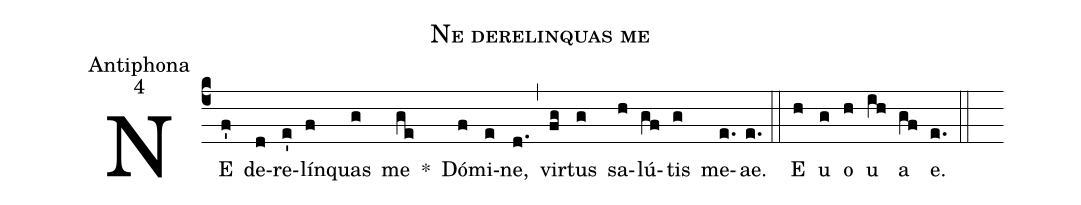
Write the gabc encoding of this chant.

name:Ne derelinquas me;
office-part:Antiphona;
mode:4;
%%
(c4) NE(f') de(d)re(e')lín(f)quas(g) me(ge) *() Dó(f)mi(e)ne,(d.) (,) vir(fg)tus(g) sa(h)lú(gf)tis(g) me(e.)ae.(e.) (::) <eu>E(h) u(g) o(h) u(ih) a(gf) e.</eu>(e.) (::)
